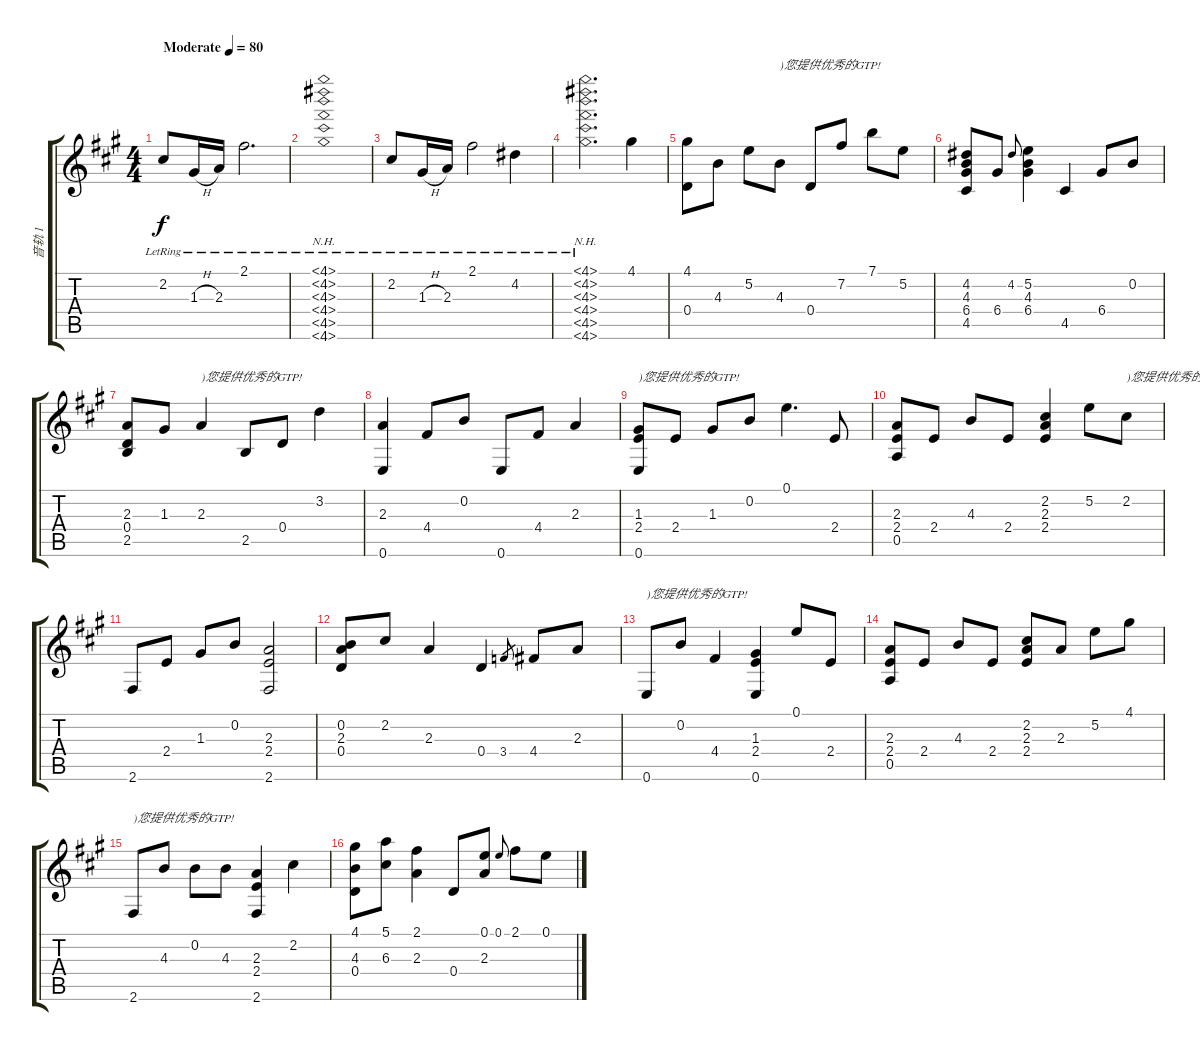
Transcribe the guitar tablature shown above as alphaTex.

\track ("音轨 1" "音轨 1") {instrument acousticguitarsteel}
\staff {score tabs}
\tuning (E4 B3 G3 D3 A2 E2) {hide}
\ts (4 4)
\tempo (80 "Moderate")
\clef g2
\ks a
2.2{lr}.8{dy f instrument acousticguitarsteel} 1.3{h lr}.16 2.3{lr}.16 2.1{lr}.2{d} |
(4.1{nh lr} 4.2{nh lr} 4.3{nh lr} 4.4{nh lr} 4.5{nh lr} 4.6{nh lr}).1 |
2.2{lr}.8 1.3{h lr}.16 2.3{lr}.16 2.1{lr}.2 4.2{lr}.4 |
(4.1{nh lr} 4.2{nh lr} 4.3{nh lr} 4.4{nh lr} 4.5{nh lr} 4.6{nh lr}).2{d} 4.1.4 |
(4.1 0.4).8 4.3.8 5.2.8 4.3.8{txt ")您提供优秀的GTP!"} 0.4.8 7.2.8 7.1.8 5.2.8 |
(4.2 4.3 6.4 4.5).8 6.4.8 4.2.8{gr onbeat} (5.2 4.3 6.4).4 4.5.4 6.4.8 0.2.8 |
(2.3 0.4 2.5).8 1.3.8 2.3.4{txt ")您提供优秀的GTP!"} 2.5.8 0.4.8 3.2.4 |
(2.3 0.6).4 4.4.8 0.2.8 0.6.8 4.4.8 2.3.4 |
(1.3 2.4 0.6).8{txt ")您提供优秀的GTP!"} 2.4.8 1.3.8 0.2.8 0.1.4{d} 2.4.8 |
(2.3 2.4 0.5).8 2.4.8 4.3.8 2.4.8 (2.2 2.3 2.4).4 5.2.8 2.2.8{txt ")您提供优秀的GTP!"} |
2.6.8 2.4.8 1.3.8 0.2.8 (2.3 2.4 2.6).2 |
(0.2 2.3 0.4).8 2.2.8 2.3.4 0.4.4 3.4.8{gr} 4.4.8 2.3.8 |
0.6.8{txt ")您提供优秀的GTP!"} 0.2.8 4.4.4 (1.3 2.4 0.6).4 0.1.8 2.4.8 |
(2.3 2.4 0.5).8 2.4.8 4.3.8 2.4.8 (2.2 2.3 2.4).8 2.3.8 5.2.8 4.1.8 |
2.6.8{txt ")您提供优秀的GTP!"} 4.3.8 0.2.8 4.3.8 (2.3 2.4 2.6).4 2.2.4 |
(4.1 4.3 0.4).8 (5.1 6.3).8 (2.1 2.3).4 0.4.8 (0.1 2.3).8 0.1.8{gr onbeat} 2.1.8 0.1.8
